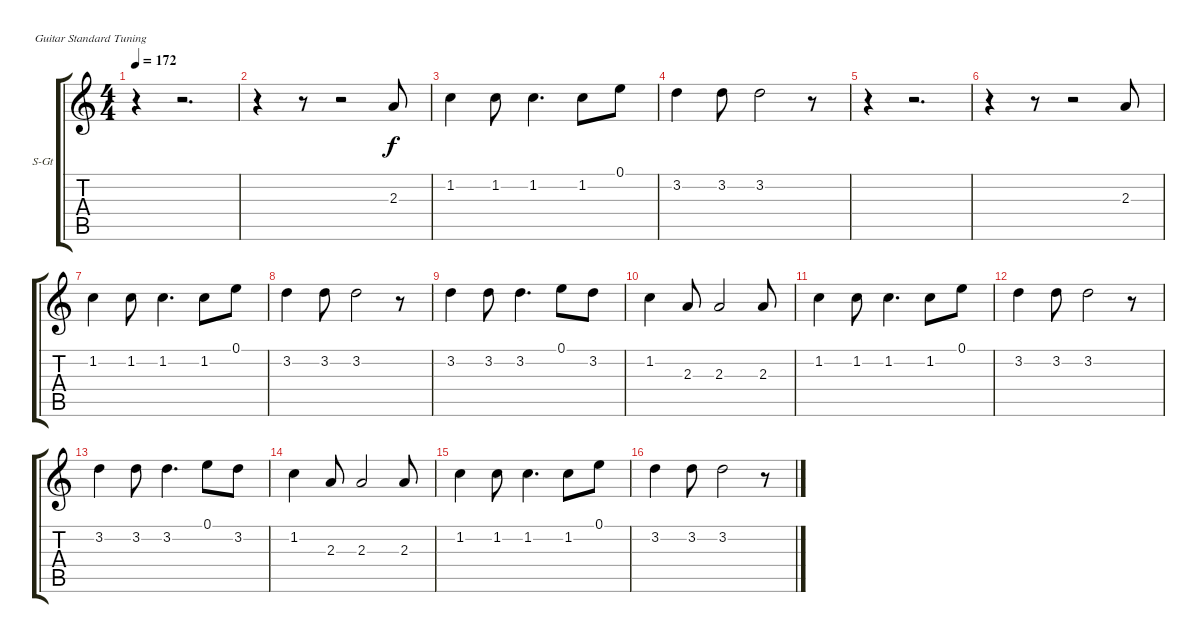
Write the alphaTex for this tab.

\bracketExtendMode groupsimilarinstruments
\firstSystemTrackNameOrientation horizontal
\otherSystemsTrackNameOrientation horizontal
\track ("Public" "S-Gt") {instrument lead8bassandlead}
\staff {score tabs}
\tuning (E4 B3 G3 D3 A2 E2)
\displaytranspose 12
\ts (4 4)
\tempo 172
\clef g2
\ks c
r.4{dy f} r.2{d} |
r.4 r.8 r.2 2.3.8 |
1.2.4 1.2.8 1.2.4{d} 1.2.8 0.1.8 |
3.2.4 3.2.8 3.2.2 r.8 |
r.4 r.2{d} |
r.4 r.8 r.2 2.3.8 |
1.2.4 1.2.8 1.2.4{d} 1.2.8 0.1.8 |
3.2.4 3.2.8 3.2.2 r.8 |
3.2.4 3.2.8 3.2.4{d} 0.1.8 3.2.8 |
1.2.4 2.3.8 2.3.2 2.3.8 |
1.2.4 1.2.8 1.2.4{d} 1.2.8 0.1.8 |
3.2.4 3.2.8 3.2.2 r.8 |
3.2.4 3.2.8 3.2.4{d} 0.1.8 3.2.8 |
1.2.4 2.3.8 2.3.2 2.3.8 |
1.2.4 1.2.8 1.2.4{d} 1.2.8 0.1.8 |
3.2.4 3.2.8 3.2.2 r.8
